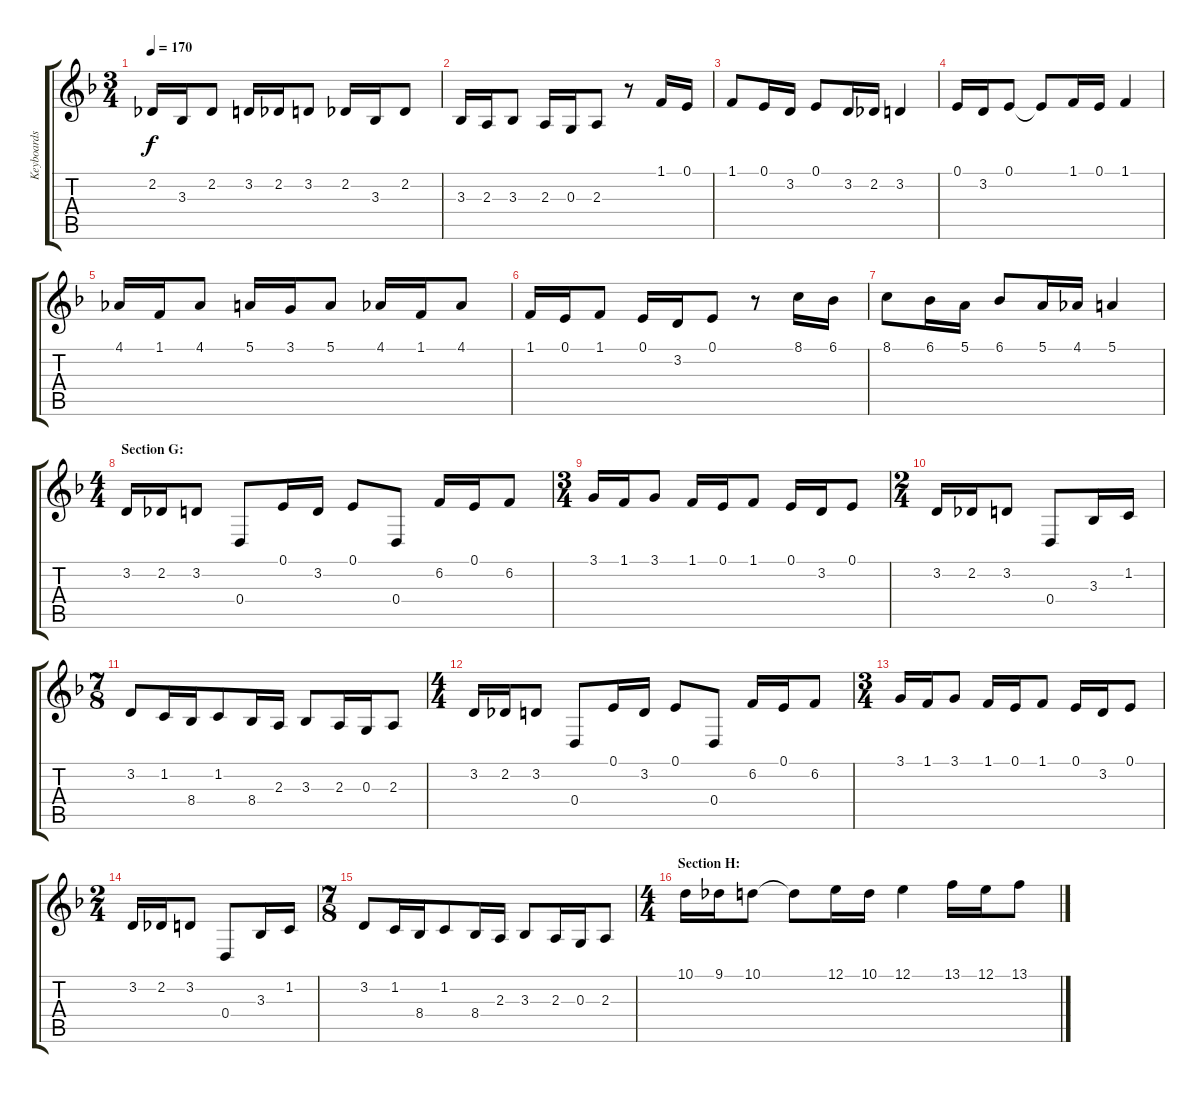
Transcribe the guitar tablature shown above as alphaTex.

\track ("Keyboards" "Keyboards") {instrument lead1square}
\staff {score tabs}
\tuning (E4 B3 G3 D3 A2 E2) {hide}
\ts (3 4)
\tempo 170
\clef g2
\ks f
2.2.16{dy f} 3.3.16 2.2.8 3.2.16 2.2.16 3.2.8 2.2.16 3.3.16 2.2.8 |
3.3.16 2.3.16 3.3.8 2.3.16 0.3.16 2.3.8 r.8 1.1.16 0.1.16 |
1.1.8 0.1.16 3.2.16 0.1.8 3.2.16 2.2.16 3.2.4 |
0.1.16 3.2.16 0.1.8 0.1{t}.8 1.1.16 0.1.16 1.1.4 |
4.1.16 1.1.16 4.1.8 5.1.16 3.1.16 5.1.8 4.1.16 1.1.16 4.1.8 |
1.1.16 0.1.16 1.1.8 0.1.16 3.2.16 0.1.8 r.8 8.1.16 6.1.16 |
8.1.8 6.1.16 5.1.16 6.1.8 5.1.16 4.1.16 5.1.4 |
\ts (4 4)
\section ("" "Section G:")
3.2.16{volume 9 instrument lead1square} 2.2.16 3.2.8 0.4.8 0.1.16 3.2.16 0.1.8 0.4.8 6.2.16 0.1.16 6.2.8 |
\ts (3 4)
3.1.16 1.1.16 3.1.8 1.1.16 0.1.16 1.1.8 0.1.16 3.2.16 0.1.8 |
\ts (2 4)
3.2.16 2.2.16 3.2.8 0.4.8 3.3.16 1.2.16 |
\ts (7 8)
3.2.8 1.2.16 8.4.16 1.2.8 8.4.16 2.3.16 3.3.8 2.3.16 0.3.16 2.3.8 |
\ts (4 4)
3.2.16{volume 9 instrument lead1square} 2.2.16 3.2.8 0.4.8 0.1.16 3.2.16 0.1.8 0.4.8 6.2.16 0.1.16 6.2.8 |
\ts (3 4)
3.1.16 1.1.16 3.1.8 1.1.16 0.1.16 1.1.8 0.1.16 3.2.16 0.1.8 |
\ts (2 4)
3.2.16 2.2.16 3.2.8 0.4.8 3.3.16 1.2.16 |
\ts (7 8)
3.2.8 1.2.16 8.4.16 1.2.8 8.4.16 2.3.16 3.3.8 2.3.16 0.3.16 2.3.8 |
\ts (4 4)
\section ("" "Section H:")
10.1.16{volume 14 instrument synthstrings2} 9.1.16 10.1.8 10.1{t}.8 12.1.16 10.1.16 12.1.4 13.1.16 12.1.16 13.1.8
